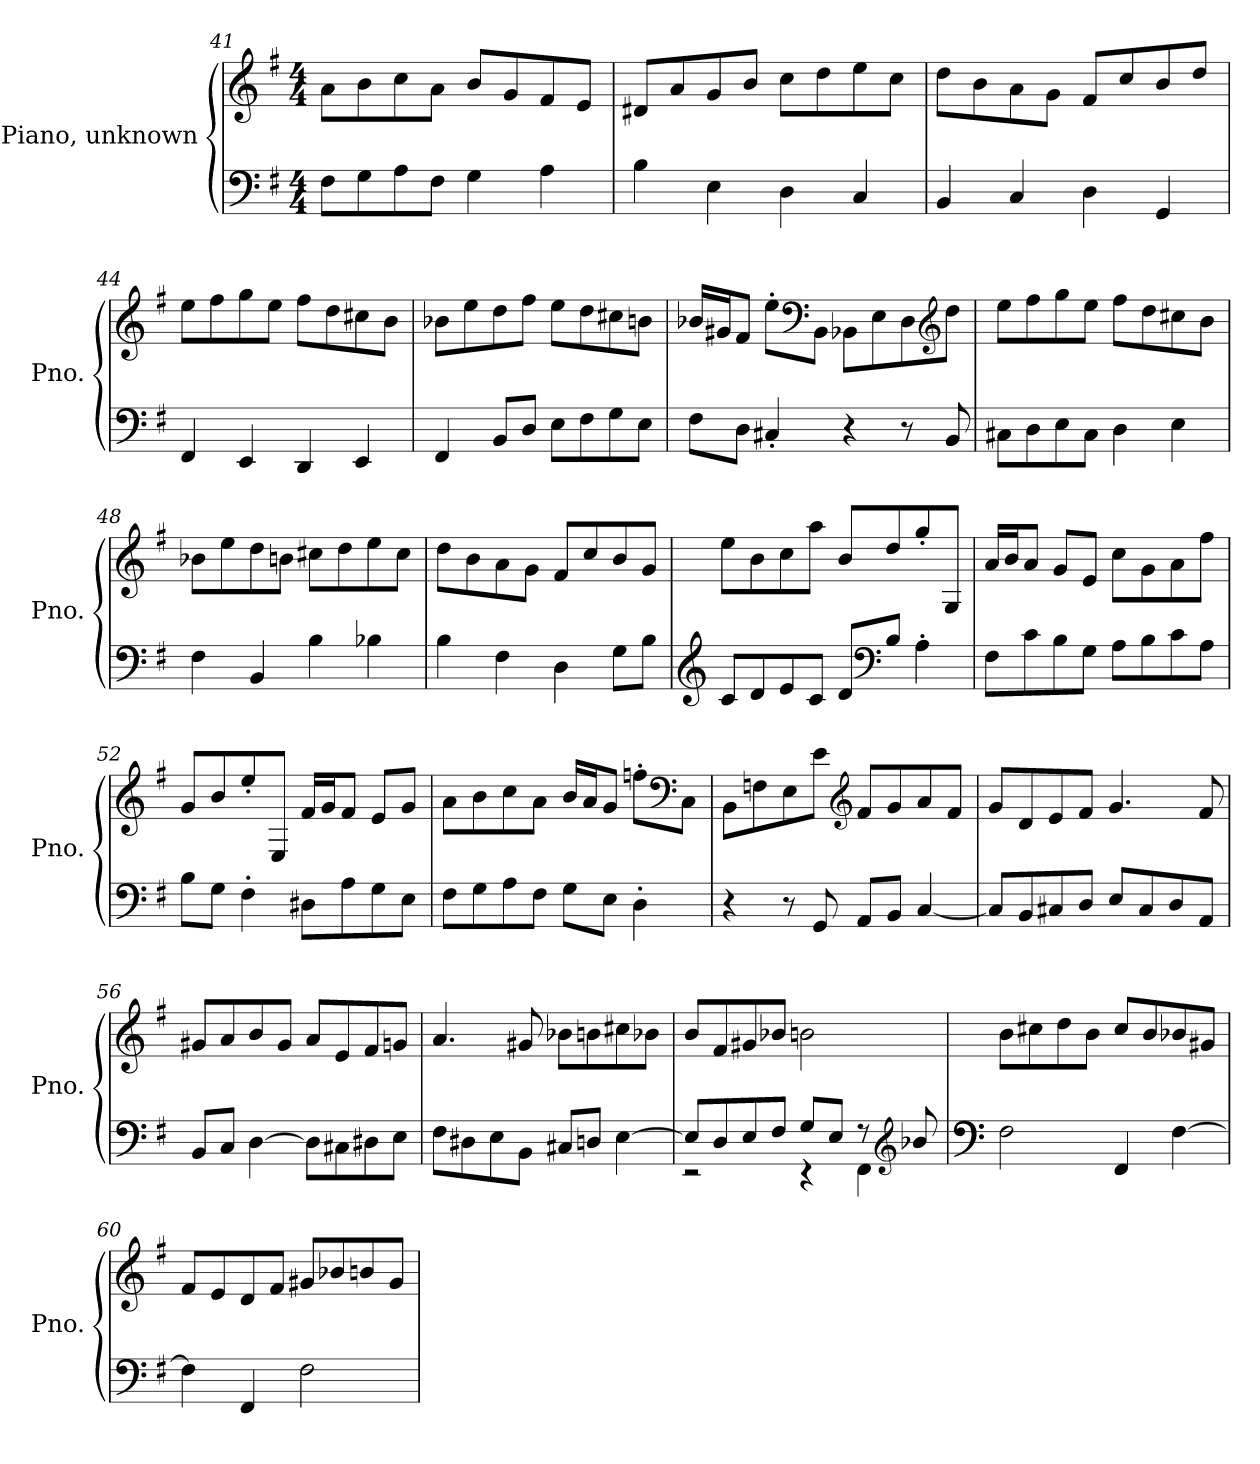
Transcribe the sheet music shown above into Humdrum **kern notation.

**kern	**kern
*part1	*part1
*staff2	*staff1
*I"Piano, unknown	*
*I'Pno.	*
*clefF4	*clefG2
*k[f#]	*k[f#]
*M4/4	*M4/4
=41	=41
8F#\L	8a\L
8G\	8b\
8A\	8cc\
8F#\J	8a\J
4G\	8b/L
.	8g/
4A\	8f#/
.	8e/J
!!LO:LB:g=z
=42	=42
4B\	8d#X/L
.	8a/
4E\	8g/
.	8b/J
4D\	8cc\L
.	8dd\
4C/	8ee\
.	8cc\J
=43	=43
4BB/	8dd\L
.	8b\
4C/	8a\
.	8g\J
4D\	8f#/L
.	8cc/
4GG/	8b/
.	8dd/J
=44	=44
4FF#/	8ee\L
.	8ff#\
4EE/	8gg\
.	8ee\J
4DD/	8ff#\L
.	8dd\
4EE/	8cc#X\
.	8b\J
=45	=45
4FF#/	8b-X\L
.	8ee\
8BB/L	8dd\
8D/J	8ff#\J
8E\L	8ee\L
8F#\	8dd\
8G\	8cc#X\
8E\J	8bn\J
!!LO:PB:g=z
=46	=46
8F#\L	16b-X/LL
.	16g#X/J
8D\J	8f#/J
4C#X'/	8ee'\L
*	*clefF4
.	8BB\J
4r	8BB-X\L
.	8E\
8r	8D\
*	*clefG2
8BB/	8dd\J
=47	=47
8C#X\L	8ee\L
8D\	8ff#\
8E\	8gg\
8C#\J	8ee\J
4D\	8ff#\L
.	8dd\
4E\	8cc#X\
.	8b\J
=48	=48
4F#\	8b-X\L
.	8ee\
4BB/	8dd\
.	8bn\J
4B\	8cc#X\L
.	8dd\
4B-X\	8ee\
.	8cc#\J
=49	=49
4B\	8dd\L
.	8b\
4F#\	8a\
.	8g\J
4D\	8f#/L
.	8cc/
8G\L	8b/
8B\J	8g/J
!!LO:LB:g=z
=50	=50
*clefG2	*
8c/L	8ee\L
8d/	8b\
8e/	8cc\
8c/J	8aa\J
8d/L	8b/L
*clefF4	*
8B/J	8dd/
4A'\	8gg'/
.	8G/J
=51	=51
8F#\L	16a/LL
.	16b/J
8c\	8a/J
8B\	8g/L
8G\J	8e/J
8A\L	8cc\L
8B\	8g\
8c\	8a\
8A\J	8ff#\J
=52	=52
8B\L	8g/L
8G\J	8b/
4F#'\	8ee'/
.	8E/J
8D#X\L	16f#/LL
.	16g/J
8A\	8f#/J
8G\	8e/L
8E\J	8g/J
=53	=53
8F#\L	8a\L
8G\	8b\
8A\	8cc\
8F#\J	8a\J
8G\L	16b/LL
.	16a/J
8E\J	8g/J
4D'\	8ffn'\L
*	*clefF4
.	8C\J
!!LO:LB:g=z
=54	=54
4r	8BB\L
.	8Fn\
8r	8E\
8GG/	8e\J
*	*clefG2
8AA/L	8f#/L
8BB/J	8g/
[4C/	8a/
.	8f#/J
=55	=55
8C/L]	8g/L
8BB/	8d/
8C#X/	8e/
8D/J	8f#/J
8E/L	4.g/
8C#/	.
8D/	.
8AA/J	8f#/
=56	=56
8BB/L	8g#X/L
8C/J	8a/
[4D\	8b/
.	8g#/J
8D\L]	8a/L
8C#X\	8e/
8D#X\	8f#/
8E\J	8gn/J
=57	=57
8F#\L	4.a/
8D#X\	.
8E\	.
8BB\J	8g#X/
8C#X/L	8b-X\L
8Dn/J	8bn\
[4E\	8cc#X\
.	8b-X\J
!!LO:LB:g=z
=58	=58
*^	*
8E/L]	2r	8b/L
8D/	.	8f#/
8E/	.	8g#X/
8F#/J	.	8b-X/J
8G/L	4r	2bn\
8E/J	.	.
8r	4FF#\	.
*clefG2	*	*
8b-X/	.	.
*v	*v	*
=59	=59
*clefF4	*
2F#\	8b\L
.	8cc#X\
.	8dd\
.	8b\J
4FF#/	8cc#/L
.	8b/
[4F#\	8b-X/
.	8g#X/J
=60	=60
4F#\]	8f#/L
.	8e/
4FF#/	8d/
.	8f#/J
2F#\	8g#X/L
.	8b-X/
.	8bn/
.	8g#/J
=	=
*-	*-
